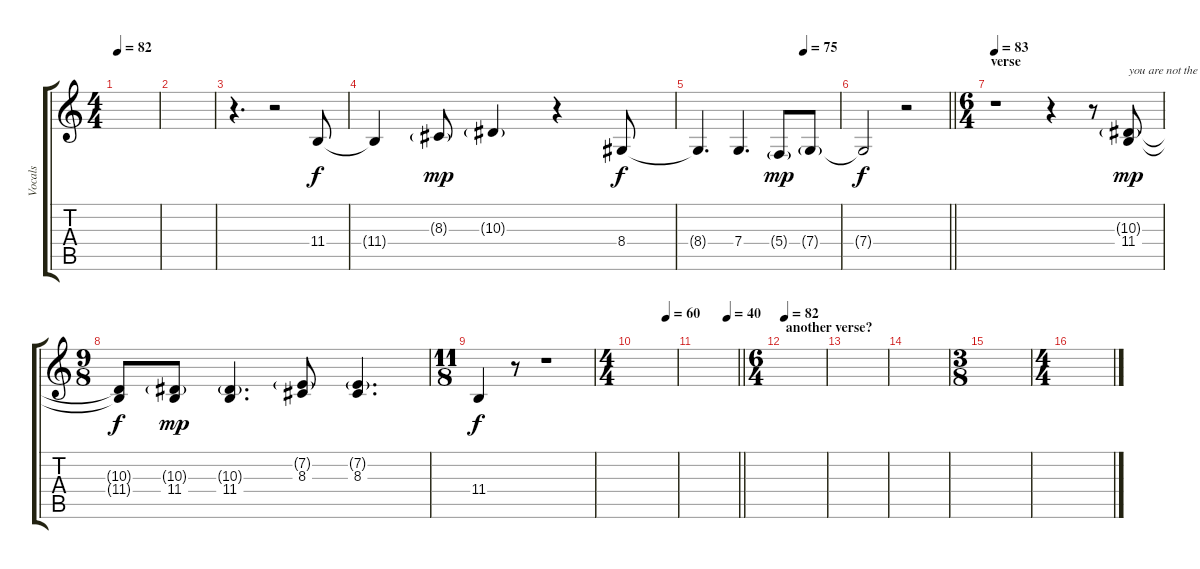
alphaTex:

\track ("Vocals" "Vocals") {instrument clarinet}
\staff {score tabs}
\tuning (D4 A3 F3 C3 G2 C2) {hide}
\ts (4 4)
\tempo 82
\clef g2
\ks c
|
|
r.4{d} r.2 11.4.8 |
11.4{t}.4 8.3{g}.8{dy mp} 10.3{g}.4 r.4 8.4.8{dy f} |
\tempo (75 0.75)
8.4{t}.4{d} 7.4.4{d} 5.4{g}.8{dy mp} 7.4{g}.8 |
\barLineRight lightlight
7.4{t}.2{dy f} r.2 |
\ts (6 4)
\section ("" "verse")
\tempo 83
r.1{volume 10} r.4 r.8 (10.3{g} 11.4).8{txt "you are not the answer." dy mp} |
\ts (9 8)
(10.3{t} 11.4{t}).8{dy f} (10.3{g} 11.4).8{dy mp} (10.3{g} 11.4).4{d} (7.2{g} 8.3).8 (7.2{g} 8.3).4{d} |
\ts (11 8)
11.4.4{dy f} r.8 r.1 |
\ts (4 4)
\tempo (60 0.75)
|
\tempo (40 0.75)
\barLineRight lightlight
|
\ts (6 4)
\section ("" "another verse?")
\tempo 82
|
|
|
\ts (3 8)
|
\ts (4 4)
